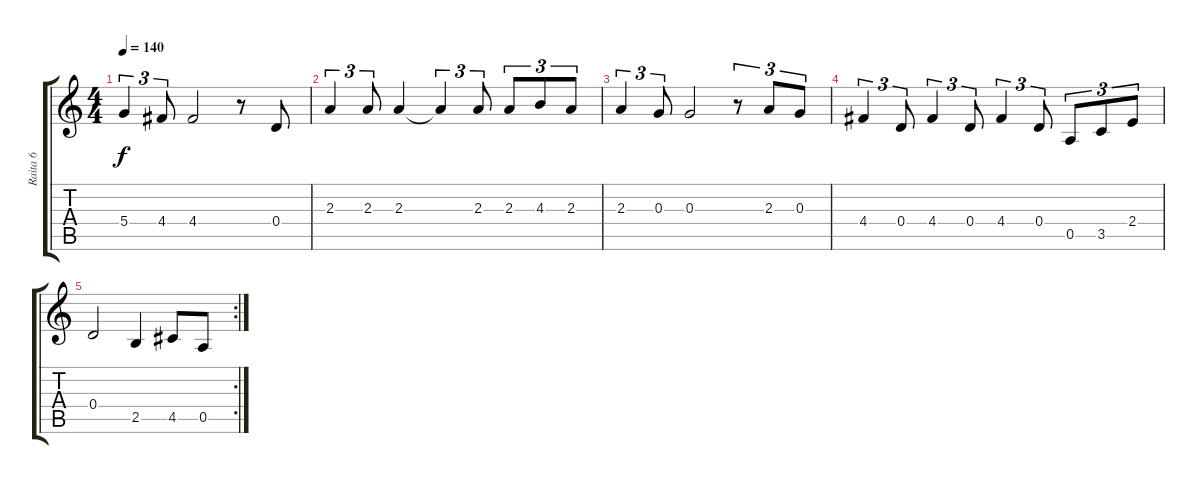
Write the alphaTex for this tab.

\track ("Raita 6" "Raita 6") {instrument distortionguitar}
\staff {score tabs}
\tuning (E4 B3 G3 D3 A2 E2) {hide}
\ts (4 4)
\tempo 140
\clef g2
\ks c
5.4.4{tu (3 2) dy f} 4.4.8{tu (3 2)} 4.4.2 r.8 0.4.8 |
2.3.4{tu (3 2)} 2.3.8{tu (3 2)} 2.3.4 2.3{t}.4{tu (3 2)} 2.3.8{tu (3 2)} 2.3.8{tu (3 2)} 4.3.8{tu (3 2)} 2.3.8{tu (3 2)} |
2.3.4{tu (3 2)} 0.3.8{tu (3 2)} 0.3.2 r.8{tu (3 2)} 2.3.8{tu (3 2)} 0.3.8{tu (3 2)} |
4.4.4{tu (3 2)} 0.4.8{tu (3 2)} 4.4.4{tu (3 2)} 0.4.8{tu (3 2)} 4.4.4{tu (3 2)} 0.4.8{tu (3 2)} 0.5.8{tu (3 2)} 3.5.8{tu (3 2)} 2.4.8{tu (3 2)} |
\rc 2
0.4.2 2.5.4 4.5.8 0.5.8
